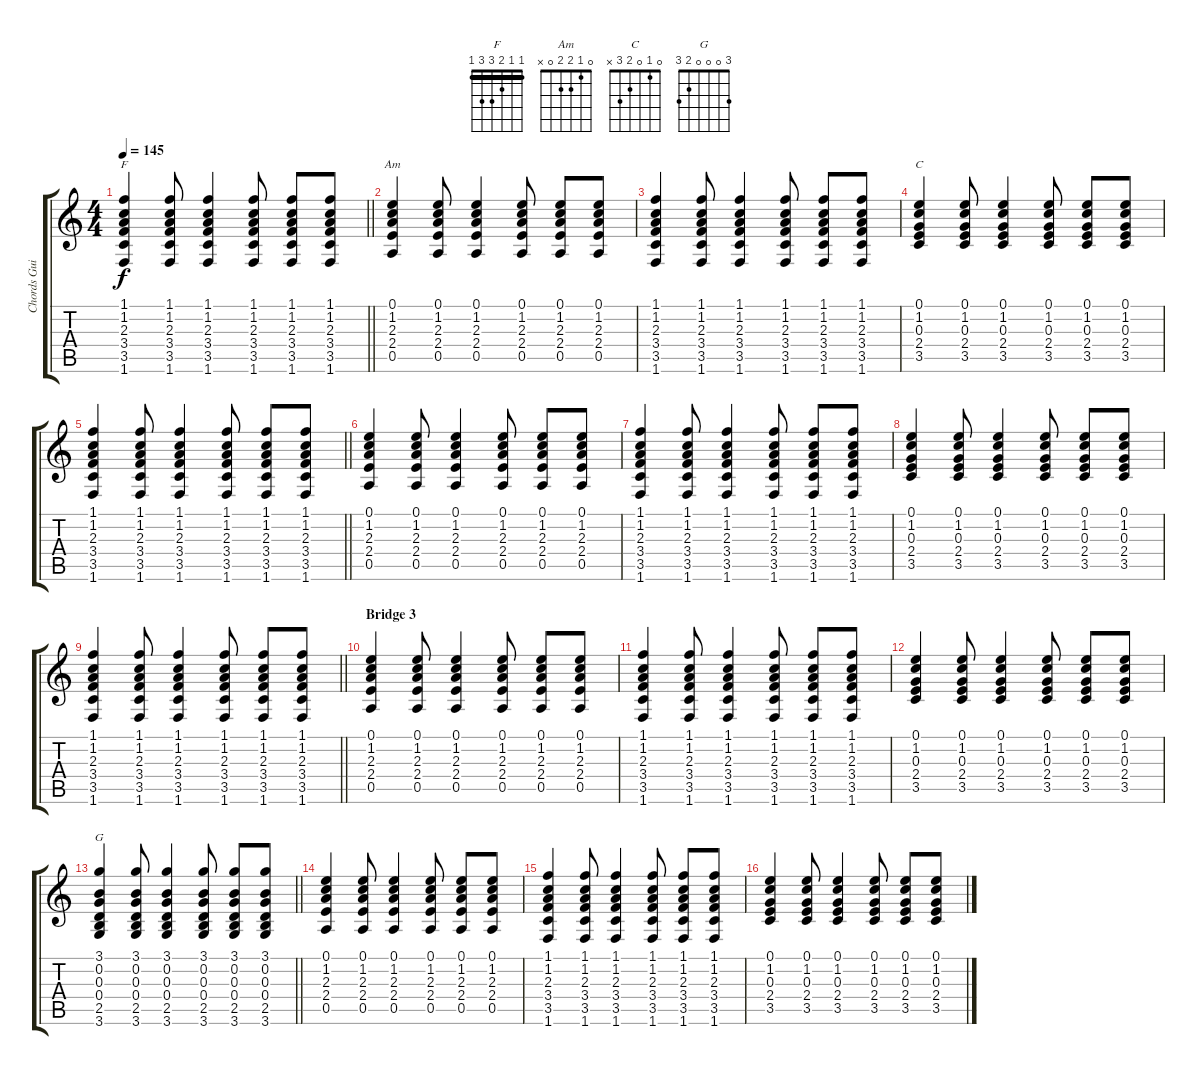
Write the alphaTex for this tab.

\track ("Chords Guitar" "Chords Gui") {instrument acousticguitarsteel}
\staff {score tabs}
\tuning (E4 B3 G3 D3 A2 E2) {hide}
\chord ("F" 1 1 2 3 3 1) {barre 1}
\chord ("Am" 0 1 2 2 0 x)
\chord ("C" 0 1 0 2 3 x)
\chord ("G" 3 0 0 0 2 3)
\ts (4 4)
\tempo 145
\clef g2
\barLineRight lightlight
\ks c
(1.1 1.2 2.3 3.4 3.5 1.6).4{ch "F" dy f} (1.1 1.2 2.3 3.4 3.5 1.6).8 (1.1 1.2 2.3 3.4 3.5 1.6).4 (1.1 1.2 2.3 3.4 3.5 1.6).8 (1.1 1.2 2.3 3.4 3.5 1.6).8 (1.1 1.2 2.3 3.4 3.5 1.6).8 |
(0.1 1.2 2.3 2.4 0.5).4{ch "Am"} (0.1 1.2 2.3 2.4 0.5).8 (0.1 1.2 2.3 2.4 0.5).4 (0.1 1.2 2.3 2.4 0.5).8 (0.1 1.2 2.3 2.4 0.5).8 (0.1 1.2 2.3 2.4 0.5).8 |
(1.1 1.2 2.3 3.4 3.5 1.6).4 (1.1 1.2 2.3 3.4 3.5 1.6).8 (1.1 1.2 2.3 3.4 3.5 1.6).4 (1.1 1.2 2.3 3.4 3.5 1.6).8 (1.1 1.2 2.3 3.4 3.5 1.6).8 (1.1 1.2 2.3 3.4 3.5 1.6).8 |
(0.1 1.2 0.3 2.4 3.5).4{ch "C"} (0.1 1.2 0.3 2.4 3.5).8 (0.1 1.2 0.3 2.4 3.5).4 (0.1 1.2 0.3 2.4 3.5).8 (0.1 1.2 0.3 2.4 3.5).8 (0.1 1.2 0.3 2.4 3.5).8 |
\barLineRight lightlight
(1.1 1.2 2.3 3.4 3.5 1.6).4 (1.1 1.2 2.3 3.4 3.5 1.6).8 (1.1 1.2 2.3 3.4 3.5 1.6).4 (1.1 1.2 2.3 3.4 3.5 1.6).8 (1.1 1.2 2.3 3.4 3.5 1.6).8 (1.1 1.2 2.3 3.4 3.5 1.6).8 |
(0.1 1.2 2.3 2.4 0.5).4 (0.1 1.2 2.3 2.4 0.5).8 (0.1 1.2 2.3 2.4 0.5).4 (0.1 1.2 2.3 2.4 0.5).8 (0.1 1.2 2.3 2.4 0.5).8 (0.1 1.2 2.3 2.4 0.5).8 |
(1.1 1.2 2.3 3.4 3.5 1.6).4 (1.1 1.2 2.3 3.4 3.5 1.6).8 (1.1 1.2 2.3 3.4 3.5 1.6).4 (1.1 1.2 2.3 3.4 3.5 1.6).8 (1.1 1.2 2.3 3.4 3.5 1.6).8 (1.1 1.2 2.3 3.4 3.5 1.6).8 |
(0.1 1.2 0.3 2.4 3.5).4 (0.1 1.2 0.3 2.4 3.5).8 (0.1 1.2 0.3 2.4 3.5).4 (0.1 1.2 0.3 2.4 3.5).8 (0.1 1.2 0.3 2.4 3.5).8 (0.1 1.2 0.3 2.4 3.5).8 |
\barLineRight lightlight
(1.1 1.2 2.3 3.4 3.5 1.6).4 (1.1 1.2 2.3 3.4 3.5 1.6).8 (1.1 1.2 2.3 3.4 3.5 1.6).4 (1.1 1.2 2.3 3.4 3.5 1.6).8 (1.1 1.2 2.3 3.4 3.5 1.6).8 (1.1 1.2 2.3 3.4 3.5 1.6).8 |
\section ("" "Bridge 3")
(0.1 1.2 2.3 2.4 0.5).4 (0.1 1.2 2.3 2.4 0.5).8 (0.1 1.2 2.3 2.4 0.5).4 (0.1 1.2 2.3 2.4 0.5).8 (0.1 1.2 2.3 2.4 0.5).8 (0.1 1.2 2.3 2.4 0.5).8 |
(1.1 1.2 2.3 3.4 3.5 1.6).4 (1.1 1.2 2.3 3.4 3.5 1.6).8 (1.1 1.2 2.3 3.4 3.5 1.6).4 (1.1 1.2 2.3 3.4 3.5 1.6).8 (1.1 1.2 2.3 3.4 3.5 1.6).8 (1.1 1.2 2.3 3.4 3.5 1.6).8 |
(0.1 1.2 0.3 2.4 3.5).4 (0.1 1.2 0.3 2.4 3.5).8 (0.1 1.2 0.3 2.4 3.5).4 (0.1 1.2 0.3 2.4 3.5).8 (0.1 1.2 0.3 2.4 3.5).8 (0.1 1.2 0.3 2.4 3.5).8 |
\barLineRight lightlight
(3.1 0.2 0.3 0.4 2.5 3.6).4{ch "G"} (3.1 0.2 0.3 0.4 2.5 3.6).8 (3.1 0.2 0.3 0.4 2.5 3.6).4 (3.1 0.2 0.3 0.4 2.5 3.6).8 (3.1 0.2 0.3 0.4 2.5 3.6).8 (3.1 0.2 0.3 0.4 2.5 3.6).8 |
(0.1 1.2 2.3 2.4 0.5).4 (0.1 1.2 2.3 2.4 0.5).8 (0.1 1.2 2.3 2.4 0.5).4 (0.1 1.2 2.3 2.4 0.5).8 (0.1 1.2 2.3 2.4 0.5).8 (0.1 1.2 2.3 2.4 0.5).8 |
(1.1 1.2 2.3 3.4 3.5 1.6).4 (1.1 1.2 2.3 3.4 3.5 1.6).8 (1.1 1.2 2.3 3.4 3.5 1.6).4 (1.1 1.2 2.3 3.4 3.5 1.6).8 (1.1 1.2 2.3 3.4 3.5 1.6).8 (1.1 1.2 2.3 3.4 3.5 1.6).8 |
(0.1 1.2 0.3 2.4 3.5).4 (0.1 1.2 0.3 2.4 3.5).8 (0.1 1.2 0.3 2.4 3.5).4 (0.1 1.2 0.3 2.4 3.5).8 (0.1 1.2 0.3 2.4 3.5).8 (0.1 1.2 0.3 2.4 3.5).8
